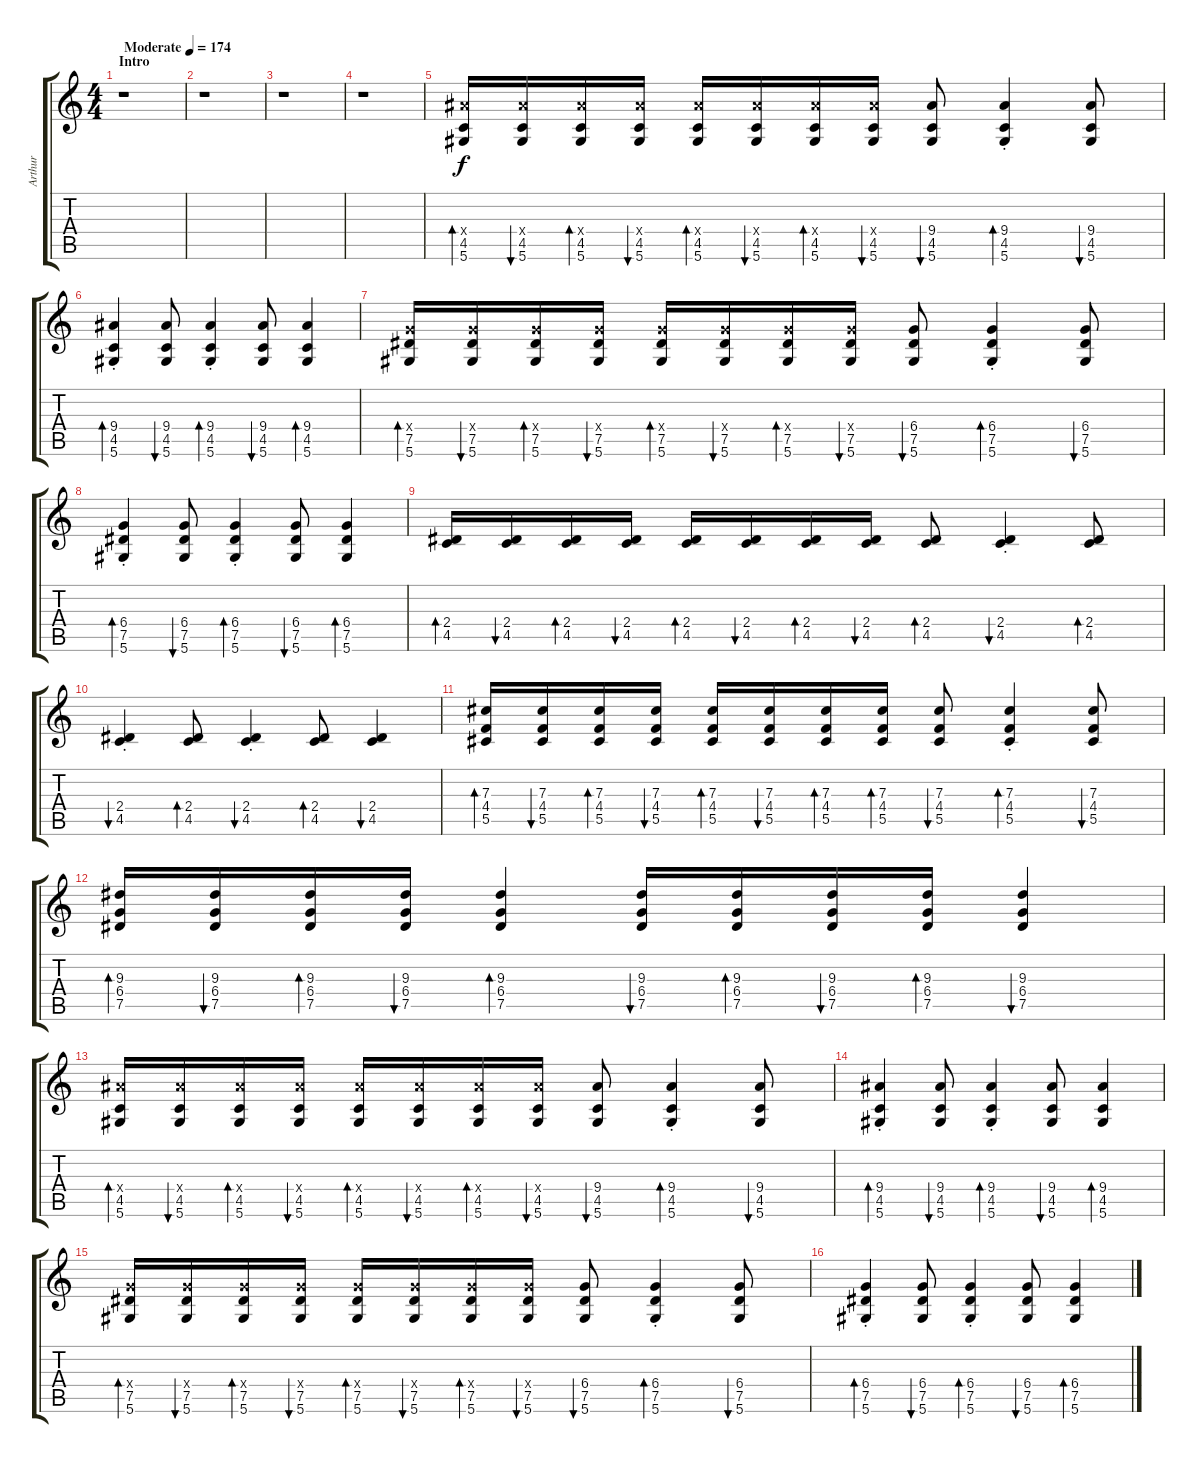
\track ("Arthur" "Arthur") {instrument distortionguitar}
\staff {score tabs}
\tuning (Eb4 Bb3 Gb3 Db3 Ab2 Eb2) {hide}
\ts (4 4)
\section ("" "Intro")
\tempo (174 "Moderate")
\clef g2
\ks c
r.1{dy f instrument distortionguitar} |
r.1 |
r.1 |
r.1 |
(9.4{x} 4.5 5.6).16{bd 60} (9.4{x} 4.5 5.6).16{bu 60} (9.4{x} 4.5 5.6).16{bd 60} (9.4{x} 4.5 5.6).16{bu 60} (9.4{x} 4.5 5.6).16{bd 60} (9.4{x} 4.5 5.6).16{bu 60} (9.4{x} 4.5 5.6).16{bd 60} (9.4{x} 4.5 5.6).16{bu 60} (9.4 4.5 5.6).8{bu 60} (9.4{st} 4.5{st} 5.6{st}).4{bd 60} (9.4 4.5 5.6).8{bu 60} |
(9.4{st} 4.5{st} 5.6{st}).4{bd 60} (9.4 4.5 5.6).8{bu 60} (9.4{st} 4.5{st} 5.6{st}).4{bd 60} (9.4 4.5 5.6).8{bu 60} (9.4 4.5 5.6).4{bd 60} |
(6.4{x} 7.5 5.6).16{bd 60} (6.4{x} 7.5 5.6).16{bu 60} (6.4{x} 7.5 5.6).16{bd 60} (6.4{x} 7.5 5.6).16{bu 60} (6.4{x} 7.5 5.6).16{bd 60} (6.4{x} 7.5 5.6).16{bu 60} (6.4{x} 7.5 5.6).16{bd 60} (6.4{x} 7.5 5.6).16{bu 60} (6.4 7.5 5.6).8{bu 60} (6.4{st} 7.5{st} 5.6{st}).4{bd 60} (6.4 7.5 5.6).8{bu 60} |
(6.4{st} 7.5{st} 5.6{st}).4{bd 60} (6.4 7.5 5.6).8{bu 60} (6.4{st} 7.5{st} 5.6{st}).4{bd 60} (6.4 7.5 5.6).8{bu 60} (6.4 7.5 5.6).4{bd 60} |
(2.4 4.5).16{bd 60} (2.4 4.5).16{bu 60} (2.4 4.5).16{bd 60} (2.4 4.5).16{bu 60} (2.4 4.5).16{bd 60} (2.4 4.5).16{bu 60} (2.4 4.5).16{bd 60} (2.4 4.5).16{bu 60} (2.4 4.5).8{bd 60} (2.4{st} 4.5{st}).4{bu 60} (2.4 4.5).8{bd 60} |
(2.4{st} 4.5{st}).4{bu 60} (2.4 4.5).8{bd 60} (2.4{st} 4.5{st}).4{bu 60} (2.4 4.5).8{bd 60} (2.4 4.5).4{bu 60} |
(7.3 4.4 5.5).16{bd 60} (7.3 4.4 5.5).16{bu 60} (7.3 4.4 5.5).16{bd 60} (7.3 4.4 5.5).16{bu 60} (7.3 4.4 5.5).16{bd 60} (7.3 4.4 5.5).16{bu 60} (7.3 4.4 5.5).16{bd 60} (7.3 4.4 5.5).16{bd 60} (7.3 4.4 5.5).8{bu 60} (7.3{st} 4.4{st} 5.5{st}).4{bd 60} (7.3 4.4 5.5).8{bu 60} |
(9.3 6.4 7.5).16{bd 60} (9.3 6.4 7.5).16{bu 60} (9.3 6.4 7.5).16{bd 60} (9.3 6.4 7.5).16{bu 60} (9.3 6.4 7.5).4{bd 60} (9.3 6.4 7.5).16{bu 60} (9.3 6.4 7.5).16{bd 60} (9.3 6.4 7.5).16{bu 60} (9.3 6.4 7.5).16{bd 60} (9.3 6.4 7.5).4{bu 60} |
(9.4{x} 4.5 5.6).16{bd 60} (9.4{x} 4.5 5.6).16{bu 60} (9.4{x} 4.5 5.6).16{bd 60} (9.4{x} 4.5 5.6).16{bu 60} (9.4{x} 4.5 5.6).16{bd 60} (9.4{x} 4.5 5.6).16{bu 60} (9.4{x} 4.5 5.6).16{bd 60} (9.4{x} 4.5 5.6).16{bu 60} (9.4 4.5 5.6).8{bu 60} (9.4{st} 4.5{st} 5.6{st}).4{bd 60} (9.4 4.5 5.6).8{bu 60} |
(9.4{st} 4.5{st} 5.6{st}).4{bd 60} (9.4 4.5 5.6).8{bu 60} (9.4{st} 4.5{st} 5.6{st}).4{bd 60} (9.4 4.5 5.6).8{bu 60} (9.4 4.5 5.6).4{bd 60} |
(6.4{x} 7.5 5.6).16{bd 60} (6.4{x} 7.5 5.6).16{bu 60} (6.4{x} 7.5 5.6).16{bd 60} (6.4{x} 7.5 5.6).16{bu 60} (6.4{x} 7.5 5.6).16{bd 60} (6.4{x} 7.5 5.6).16{bu 60} (6.4{x} 7.5 5.6).16{bd 60} (6.4{x} 7.5 5.6).16{bu 60} (6.4 7.5 5.6).8{bu 60} (6.4{st} 7.5{st} 5.6{st}).4{bd 60} (6.4 7.5 5.6).8{bu 60} |
(6.4{st} 7.5{st} 5.6{st}).4{bd 60} (6.4 7.5 5.6).8{bu 60} (6.4{st} 7.5{st} 5.6{st}).4{bd 60} (6.4 7.5 5.6).8{bu 60} (6.4 7.5 5.6).4{bd 60}
